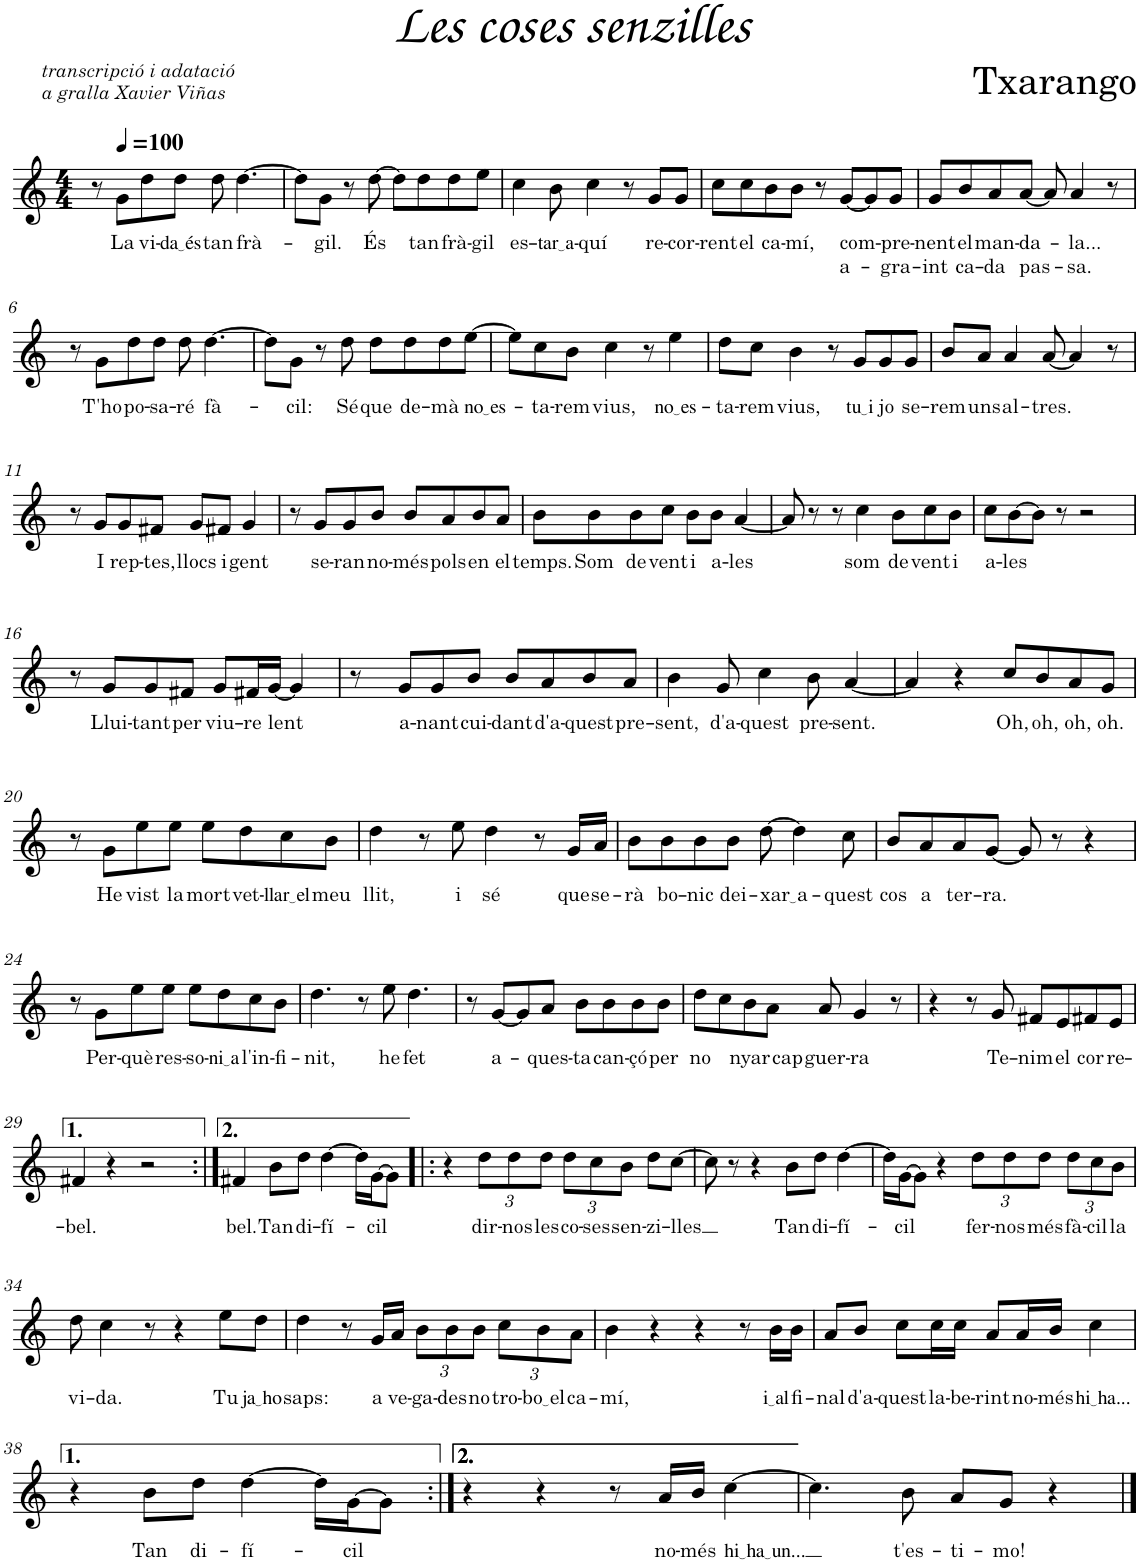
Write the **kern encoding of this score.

**kern	**text	**text
*part1	*part1	*part1
*staff1	*staff1	*staff1
*I"Oboè	*	*
*I'Ob.	*	*
*clefG2	*	*
*k[]	*	*
*M4/4	*	*
=1	=1	=1
8r	.	.
*MM100	*	*
!	!LO:LY:b	!
8g\L	La	.
!	!LO:LY:b	!
8dd\	vi-	.
!	!LO:LY:b	!
8dd\J	da és	.
!	!LO:LY:b	!
8dd\	tan	.
!	!LO:LY:b	!
[4.dd\	frà-	.
=2	=2	=2
8dd\L]	.	.
!	!LO:LY:b	!
8g\J	-gil.	.
8r	.	.
!	!LO:LY:b	!
[8dd\	És	.
8dd\L]	.	.
!	!LO:LY:b	!
8dd\	tan	.
!	!LO:LY:b	!
8dd\	frà-	.
!	!LO:LY:b	!
8ee\J	-gil	.
=3	=3	=3
!	!LO:LY:b	!
4cc\	es-	.
!	!LO:LY:b	!
8b\	tar a	.
!	!LO:LY:b	!
4cc\	-quí	.
8r	.	.
!	!LO:LY:b	!
8g/L	re-	.
!	!LO:LY:b	!
8g/J	-cor-	.
=4	=4	=4
!	!LO:LY:b	!
8cc\L	-rent	.
!	!LO:LY:b	!
8cc\	el	.
!	!LO:LY:b	!
8b\	ca-	.
!	!LO:LY:b	!
8b\J	-mí,	.
8r	.	.
!	!LO:LY:b	!LO:LY:b
[8g/L	com-	a-
8g/]	.	.
!	!LO:LY:b	!LO:LY:b
8g/J	-pre-	-gra-
=5	=5	=5
!	!LO:LY:b	!LO:LY:b
8g/L	-nent	-int
!	!LO:LY:b	!LO:LY:b
8b/	el	ca-
!	!LO:LY:b	!LO:LY:b
8a/	man-	-da
!	!LO:LY:b	!LO:LY:b
[8a/J	-da-	pas-
8a/]	.	.
!	!LO:LY:b	!LO:LY:b
4a/	-la...	-sa.
8r	.	.
!!LO:LB:g=z
=6	=6	=6
8r	.	.
!	!LO:LY:b	!
8g\L	T'ho	.
!	!LO:LY:b	!
8dd\	po-	.
!	!LO:LY:b	!
8dd\J	-sa-	.
!	!LO:LY:b	!
8dd\	-ré	.
!	!LO:LY:b	!
[4.dd\	fà-	.
=7	=7	=7
8dd\L]	.	.
!	!LO:LY:b	!
8g\J	-cil:	.
8r	.	.
!	!LO:LY:b	!
8dd\	Sé	.
!	!LO:LY:b	!
8dd\L	que	.
!	!LO:LY:b	!
8dd\	de-	.
!	!LO:LY:b	!
8dd\	-mà	.
!	!LO:LY:b	!
[8ee\J	no es	.
=8	=8	=8
8ee\L]	.	.
!	!LO:LY:b	!
8cc\	-ta-	.
!	!LO:LY:b	!
8b\J	-rem	.
!	!LO:LY:b	!
4cc\	vius,	.
8r	.	.
!	!LO:LY:b	!
4ee\	no es	.
=9	=9	=9
!	!LO:LY:b	!
8dd\L	ta-	.
!	!LO:LY:b	!
8cc\J	-rem	.
!	!LO:LY:b	!
4b\	vius,	.
8r	.	.
!	!LO:LY:b	!
8g/L	tu i	.
!	!LO:LY:b	!
8g/	jo	.
!	!LO:LY:b	!
8g/J	se-	.
=10	=10	=10
!	!LO:LY:b	!
8b/L	-rem	.
!	!LO:LY:b	!
8a/J	uns	.
!	!LO:LY:b	!
4a/	al-	.
!	!LO:LY:b	!
[8a/	-tres.	.
4a/]	.	.
8r	.	.
!!LO:LB:g=z
=11	=11	=11
8r	.	.
!	!LO:LY:b	!
8g/L	I	.
!	!LO:LY:b	!
8g/	rep-	.
!	!LO:LY:b	!
8f#X/J	-tes,	.
!	!LO:LY:b	!
8g/L	llocs	.
!	!LO:LY:b	!
8f#X/J	i	.
!	!LO:LY:b	!
4g/	gent	.
=12	=12	=12
8r	.	.
!	!LO:LY:b	!
8g/L	se-	.
!	!LO:LY:b	!
8g/	-ran	.
!	!LO:LY:b	!
8b/J	no-	.
!	!LO:LY:b	!
8b/L	-més	.
!	!LO:LY:b	!
8a/	pols	.
!	!LO:LY:b	!
8b/	en	.
!	!LO:LY:b	!
8a/J	el	.
=13	=13	=13
!	!LO:LY:b	!
8b\L	temps.	.
!	!LO:LY:b	!
8b\	Som	.
!	!LO:LY:b	!
8b\	de	.
!	!LO:LY:b	!
8cc\J	vent	.
!	!LO:LY:b	!
8b\L	i	.
!	!LO:LY:b	!
8b\J	a-	.
!	!LO:LY:b	!
[4a/	-les	.
=14	=14	=14
8a/]	.	.
8r	.	.
8r	.	.
!	!LO:LY:b	!
4cc\	som	.
!	!LO:LY:b	!
8b\L	de	.
!	!LO:LY:b	!
8cc\	vent	.
!	!LO:LY:b	!
8b\J	i	.
=15	=15	=15
!	!LO:LY:b	!
8cc\L	a-	.
!	!LO:LY:b	!
[8b\	-les	.
8b\J]	.	.
8r	.	.
2r	.	.
!!LO:LB:g=z
=16	=16	=16
8r	.	.
!	!LO:LY:b	!
8g/L	Llui-	.
!	!LO:LY:b	!
8g/	-tant	.
!	!LO:LY:b	!
8f#X/J	per	.
!	!LO:LY:b	!
8g/L	viu-	.
!	!LO:LY:b	!
16f#X/L	-re	.
!	!LO:LY:b	!
[16g/JJ	lent	.
4g/]	.	.
=17	=17	=17
8r	.	.
!	!LO:LY:b	!
8g/L	a-	.
!	!LO:LY:b	!
8g/	-nant	.
!	!LO:LY:b	!
8b/J	cui-	.
!	!LO:LY:b	!
8b/L	-dant	.
!	!LO:LY:b	!
8a/	d'a-	.
!	!LO:LY:b	!
8b/	-quest	.
!	!LO:LY:b	!
8a/J	pre-	.
=18	=18	=18
!	!LO:LY:b	!
4b\	-sent,	.
!	!LO:LY:b	!
8g/	d'a-	.
!	!LO:LY:b	!
4cc\	-quest	.
!	!LO:LY:b	!
8b\	pre-	.
!	!LO:LY:b	!
[4a/	-sent.	.
=19	=19	=19
4a/]	.	.
4r	.	.
!	!LO:LY:b	!
8cc/L	Oh,	.
!	!LO:LY:b	!
8b/	oh,	.
!	!LO:LY:b	!
8a/	oh,	.
!	!LO:LY:b	!
8g/J	oh.	.
!!LO:LB:g=z
=20	=20	=20
8r	.	.
!	!LO:LY:b	!
8g\L	He	.
!	!LO:LY:b	!
8ee\	vist	.
!	!LO:LY:b	!
8ee\J	la	.
!	!LO:LY:b	!
8ee\L	mort	.
!	!LO:LY:b	!
8dd\	vet-	.
!	!LO:LY:b	!
8cc\	llar el	.
!	!LO:LY:b	!
8b\J	meu	.
=21	=21	=21
!	!LO:LY:b	!
4dd\	llit,	.
8r	.	.
!	!LO:LY:b	!
8ee\	i	.
!	!LO:LY:b	!
4dd\	sé	.
8r	.	.
!	!LO:LY:b	!
16g/LL	que	.
!	!LO:LY:b	!
16a/JJ	se-	.
=22	=22	=22
!	!LO:LY:b	!
8b\L	-rà	.
!	!LO:LY:b	!
8b\	bo-	.
!	!LO:LY:b	!
8b\	-nic	.
!	!LO:LY:b	!
8b\J	dei-	.
!	!LO:LY:b	!
[8dd\	xar a	.
4dd\]	.	.
!	!LO:LY:b	!
8cc\	-quest	.
=23	=23	=23
!	!LO:LY:b	!
8b/L	cos	.
!	!LO:LY:b	!
8a/	a	.
!	!LO:LY:b	!
8a/	ter-	.
!	!LO:LY:b	!
[8g/J	-ra.	.
8g/]	.	.
8r	.	.
4r	.	.
!!LO:LB:g=z
=24	=24	=24
8r	.	.
!	!LO:LY:b	!
8g\L	Per-	.
!	!LO:LY:b	!
8ee\	-què	.
!	!LO:LY:b	!
8ee\J	res-	.
!	!LO:LY:b	!
8ee\L	-so-	.
!	!LO:LY:b	!
8dd\	ni a	.
!	!LO:LY:b	!
8cc\	l'in-	.
!	!LO:LY:b	!
8b\J	-fi-	.
=25	=25	=25
!	!LO:LY:b	!
4.dd\	-nit,	.
8r	.	.
!	!LO:LY:b	!
8ee\	he	.
!	!LO:LY:b	!
4.dd\	fet	.
=26	=26	=26
8r	.	.
!	!LO:LY:b	!
[8g/L	a-	.
8g/]	.	.
!	!LO:LY:b	!
8a/J	-ques-	.
!	!LO:LY:b	!
8b\L	-ta	.
!	!LO:LY:b	!
8b\	can-	.
!	!LO:LY:b	!
8b\	-çó	.
!	!LO:LY:b	!
8b\J	per	.
=27	=27	=27
!	!LO:LY:b	!
8dd\L	no	.
8cc\	.	.
!	!LO:LY:b	!
8b\	-nyar	.
!	!LO:LY:b	!
8a\J	cap	.
!	!LO:LY:b	!
8a/	guer-	.
!	!LO:LY:b	!
4g/	-ra	.
8r	.	.
=28	=28	=28
4r	.	.
8r	.	.
!	!LO:LY:b	!
8g/	Te-	.
!	!LO:LY:b	!
8f#X/L	-nim	.
!	!LO:LY:b	!
8e/	el	.
!	!LO:LY:b	!
8f#X/	cor	.
!	!LO:LY:b	!
8e/J	re-	.
!!LO:LB:g=z
=29	=29	=29
!	!LO:LY:b	!
4f#X/	-bel.	.
4r	.	.
2r	.	.
=30:|!	=30:|!	=30:|!
!	!LO:LY:b	!
4f#X/	bel.	.
!	!LO:LY:b	!
8b\L	Tan	.
!	!LO:LY:b	!
8dd\J	di-	.
!	!LO:LY:b	!
[4dd\	-fí-	.
16dd\LL]	.	.
!	!LO:LY:b	!
[16g\J	-cil	.
8g\J]	.	.
=31!|:	=31!|:	=31!|:
4r	.	.
*Xbrackettup	*	*
!	!LO:LY:b	!
12dd\L	dir-	.
!	!LO:LY:b	!
12dd\	-nos	.
!	!LO:LY:b	!
12dd\J	les	.
!	!LO:LY:b	!
12dd\L	co-	.
!	!LO:LY:b	!
12cc\	-ses	.
!	!LO:LY:b	!
12b\J	sen-	.
!	!LO:LY:b	!
8dd\L	-zi-	.
!	!LO:LY:b	!
[8cc\J	-lles	.
=32	=32	=32
8cc\]	.	.
8r	.	.
4r	.	.
!	!LO:LY:b	!
8b\L	Tan	.
!	!LO:LY:b	!
8dd\J	di-	.
!	!LO:LY:b	!
[4dd\	-fí-	.
=33	=33	=33
16dd\LL]	.	.
!	!LO:LY:b	!
[16g\J	-cil	.
8g\J]	.	.
4r	.	.
!	!LO:LY:b	!
12dd\L	fer-	.
!	!LO:LY:b	!
12dd\	-nos	.
!	!LO:LY:b	!
12dd\J	més	.
!	!LO:LY:b	!
12dd\L	fà-	.
!	!LO:LY:b	!
12cc\	-cil	.
!	!LO:LY:b	!
12b\J	la	.
!!LO:LB:g=z
=34	=34	=34
!	!LO:LY:b	!
8dd\	vi-	.
!	!LO:LY:b	!
4cc\	-da.	.
8r	.	.
4r	.	.
!	!LO:LY:b	!
8ee\L	Tu	.
!	!LO:LY:b	!
8dd\J	ja ho	.
=35	=35	=35
!	!LO:LY:b	!
4dd\	saps:	.
8r	.	.
!	!LO:LY:b	!
16g/LL	a	.
!	!LO:LY:b	!
16a/JJ	ve-	.
!	!LO:LY:b	!
12b\L	-ga-	.
!	!LO:LY:b	!
12b\	-des	.
!	!LO:LY:b	!
12b\J	no	.
!	!LO:LY:b	!
12cc\L	tro-	.
!	!LO:LY:b	!
12b\	bo el	.
!	!LO:LY:b	!
12a\J	ca-	.
=36	=36	=36
!	!LO:LY:b	!
4b\	-mí,	.
4r	.	.
4r	.	.
8r	.	.
!	!LO:LY:b	!
16b\LL	i al	.
!	!LO:LY:b	!
16b\JJ	fi-	.
=37	=37	=37
!	!LO:LY:b	!
8a/L	-nal	.
!	!LO:LY:b	!
8b/J	d'a-	.
!	!LO:LY:b	!
8cc\L	-quest	.
!	!LO:LY:b	!
16cc\L	la-	.
!	!LO:LY:b	!
16cc\JJ	-be-	.
!	!LO:LY:b	!
8a/L	-rint	.
!	!LO:LY:b	!
16a/L	no-	.
!	!LO:LY:b	!
16b/JJ	-més	.
!	!LO:LY:b	!
4cc\	hi ha...	.
!!LO:LB:g=z
=38	=38	=38
4r	.	.
!	!LO:LY:b	!
8b\L	Tan	.
!	!LO:LY:b	!
8dd\J	di-	.
!	!LO:LY:b	!
[4dd\	-fí-	.
16dd\LL]	.	.
!	!LO:LY:b	!
[16g\J	-cil	.
8g\J]	.	.
=39:|!	=39:|!	=39:|!
4r	.	.
4r	.	.
8r	.	.
!	!LO:LY:b	!
16a/LL	no-	.
!	!LO:LY:b	!
16b/JJ	-més	.
!	!LO:LY:b	!
[4cc\	hi ha un...	.
=40	=40	=40
4.cc\]	.	.
!	!LO:LY:b	!
8b\	-t'es-	.
!	!LO:LY:b	!
8a/L	-ti-	.
!	!LO:LY:b	!
8g/J	-mo!	.
4r	.	.
==	==	==
*-	*-	*-
